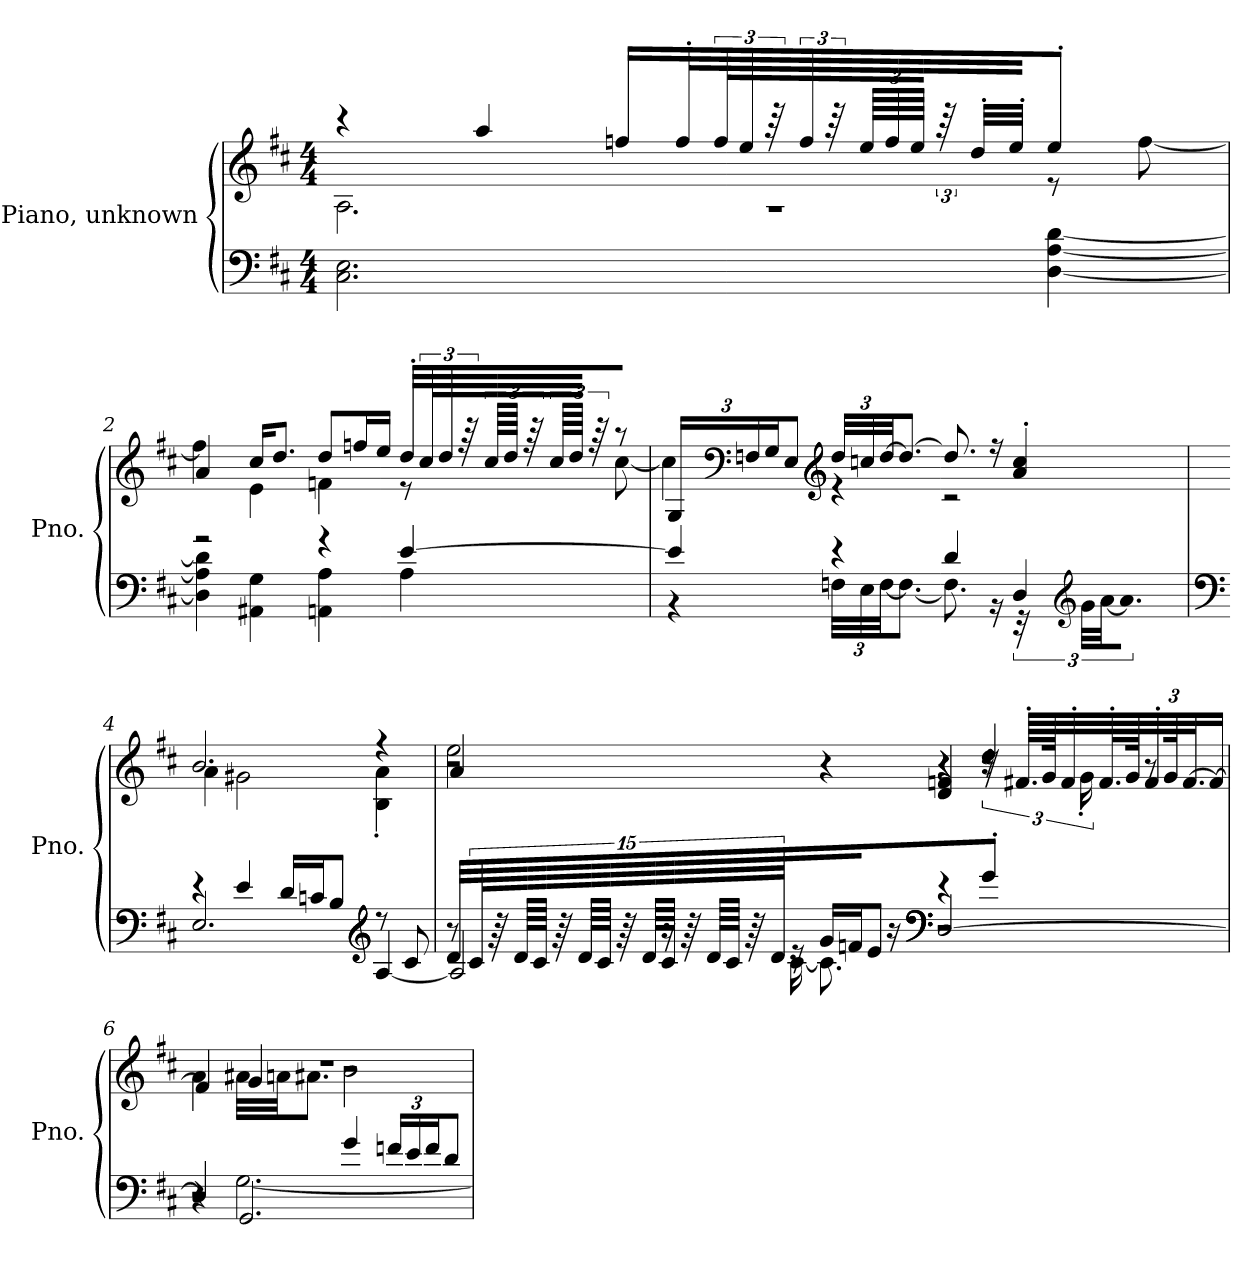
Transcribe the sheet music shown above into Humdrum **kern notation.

**kern	**kern
*part1	*part1
*staff2	*staff1
*I"Piano, unknown	*
*I'Pno.	*
*clefF4	*clefG2
*k[f#c#]	*k[f#c#]
*M4/4	*M4/4
*MM120	*MM120
=1	=1
*^	*^
1r	2.C#\ 2.E\	4r	2.A\
.	.	4aa/	.
.	.	16ffn/LL	.
.	.	32ff'/L	.
.	.	96ff/L	.
.	.	96ee/JJJJ	.
.	.	96r	.
.	.	96ff/	.
.	.	96r	.
.	.	96ee/LLLL	.
.	.	96ff/	.
.	.	96ee/JJJJ	.
.	.	96r	.
.	.	32dd'/LLL	.
.	.	32ee'/JJJ	.
.	[4D\ [4A\ [4d\	4ee'/	8r
.	.	.	[8ff\
=2	=2	=2	=2
2r	4D\] 4A\] 4d\]	4a/	4ff\]
.	4AA#X\ 4G\	16cc#/KL	4e\
.	.	8.dd/J	.
4r	4AAn\ 4A\	8dd/L	4fn\
.	.	16ffn/L	.
.	.	16ee/JJ	.
[4e/	4A\	32dd'/LLL	8r
.	.	96cc#/L	.
.	.	96dd/JJJJ	.
.	.	96r	.
.	.	96cc#/LLLL	.
.	.	96dd/JJJJ	.
.	.	96r	.
.	.	96cc#/LLLL	.
.	.	96dd/JJJJ	.
.	.	96r	.
.	.	8r	[8cc#\
!!LO:LB:g=z	!!
=3	=3	=3	=3
*	*	*Xbrackettup	*
4e/]	4r	24G/LL	4cc#\]
*	*	*clefF4	*
.	.	24Fn/	.
.	.	24G/J	.
.	.	8E/J	.
*	*	*clefG2	*
*	*Xbrackettup	*	*
4r	48Fn\LLL	48dd/LLL	4r
.	48E\	48ccn/	.
.	[48F\JJ	[48dd/JJ	.
.	8.F\J_	8.dd/J_	.
4d/	8.F\]	8.dd/]	2r
.	16r	16r	.
*	*brackettup	*	*
4D/	48r	4a/' 4cc/'	.
*clefG2	*	*	*
.	48g\LLL	.	.
.	[48a\JJ	.	.
.	8.a\J]	.	.
=4	=4	=4	=4
*clefF4	*	*	*
4r	2.E/	2.b/	4a\
4e/	.	.	2g#X\
16d/LL	.	.	.
16cn/J	.	.	.
8B/J	.	.	.
*clefG2	*	*	*
8r	[4A/	4r	4B\' 4a\'
8c/	.	.	.
!!LO:LB:g=z
=5	=5	=5	=5
*	*^	*	*^
32d/LLL	8r	2A/]	2r	2ee\	4a/
96c#/JJJk	.	.	.	.	.
96r	.	.	.	.	.
96d/LLLL	.	.	.	.	.
96c#/JJJJ	.	.	.	.	.
96r	.	.	.	.	.
96d/LLLL	.	.	.	.	.
96c#/JJJJ	.	.	.	.	.
96r	.	.	.	.	.
96d/LLLL	.	.	.	.	.
96c#/JJJJ	16r	.	.	.	.
96r	.	.	.	.	.
96d/LLLL	.	.	.	.	.
96c#/JJJJ	.	.	.	.	.
96r	.	.	.	.	.
96d/	.	.	.	.	.
16r	[16c#\	.	.	.	.
16g/LL	8.c#\]	.	.	.	4r
16fn/J	.	.	.	.	.
8e/J	.	.	.	.	.
.	16r	.	.	.	.
*clefF4	*	*	*	*	*
4r	2r	[2D/	4r	4r	4d/ 4fn/
*	*	*	*	*brackettup	*
4g'/	.	.	4dd/	12r	32r
.	.	.	.	.	64.f#X'/LLLL
.	.	.	.	.	128g/JK
.	.	.	.	.	32f#'/
.	.	.	.	24g'\	.
.	.	.	.	.	64.f#'/L
.	.	.	.	.	128g/JK
*	*	*	*	*	*Xbrackettup
.	.	.	.	8r	48f#'/
.	.	.	.	.	96g/K
.	.	.	.	.	[48.f#/J
.	.	.	.	.	16f#/JJ_
!!LO:LB:g=z	!!	!!
=6	=6	=6	=6	=6	=6
2r	4r	4D/]	1r	4a\	4f#/]
.	[2.G\	2.GG/	.	32a#X\LLL	4g/
.	.	.	.	32an\JJ	.
.	.	.	.	8.a#X\J	.
4g/	.	.	.	2b\	2r
*Xbrackettup	*	*	*	*	*
24fn/LL	.	.	.	.	.
24e/	.	.	.	.	.
24f/J	.	.	.	.	.
8d/J	.	.	.	.	.
*v	*v	*v	*	*	*
*	*v	*v	*v
=	=
*-	*-
